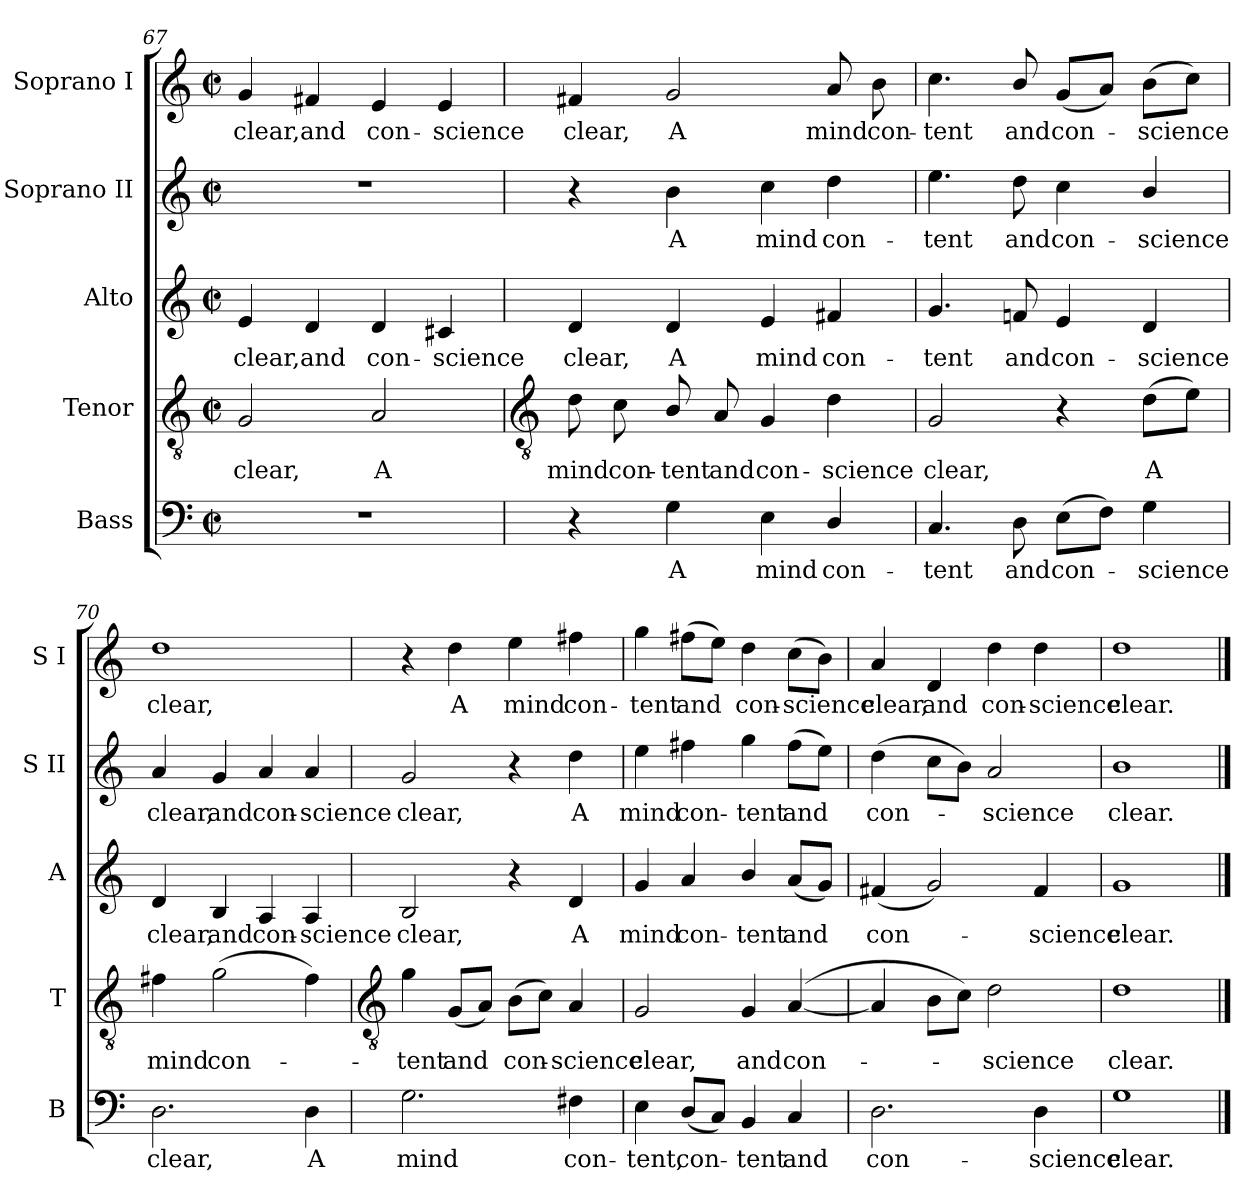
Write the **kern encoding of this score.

**kern	**text	**kern	**text	**kern	**text	**kern	**text	**kern	**text
*part5	*part5	*part4	*part4	*part3	*part3	*part2	*part2	*part1	*part1
*staff5	*staff5	*staff4	*staff4	*staff3	*staff3	*staff2	*staff2	*staff1	*staff1
*I"Bass	*	*I"Tenor	*	*I"Alto	*	*I"Soprano II	*	*I"Soprano I	*
*I'B	*	*I'T	*	*I'A	*	*I'S II	*	*I'S I	*
*clefF4	*	*clefGv2	*	*clefG2	*	*clefG2	*	*clefG2	*
*k[]	*	*k[]	*	*k[]	*	*k[]	*	*k[]	*
*C:	*	*C:	*	*C:	*	*C:	*	*C:	*
*M2/2	*	*M2/2	*	*M2/2	*	*M2/2	*	*M2/2	*
*met(c|)	*	*met(c|)	*	*met(c|)	*	*met(c|)	*	*met(c|)	*
=67	=67	=67	=67	=67	=67	=67	=67	=67	=67
!	!	!	!LO:LY:b	!	!LO:LY:b	!	!	!	!LO:LY:b
1r	.	2G	clear,	4e	clear,	1r	.	4g	clear,
!	!	!	!	!	!LO:LY:b	!	!	!	!LO:LY:b
.	.	.	.	4d	and	.	.	4f#X	and
!	!	!	!LO:LY:b	!	!LO:LY:b	!	!	!	!LO:LY:b
.	.	2A	A	4d	con-	.	.	4e	con-
!	!	!	!	!	!LO:LY:b	!	!	!	!LO:LY:b
.	.	.	.	4c#X	-science	.	.	4e	-science
!!LO:LB:g=z
=68	=68	=68	=68	=68	=68	=68	=68	=68	=68
*	*	*clefGv2	*	*	*	*	*	*	*
!	!	!	!LO:LY:b	!	!LO:LY:b	!	!	!	!LO:LY:b
4r	.	8d	mind	4d	clear,	4r	.	4f#X	clear,
!	!	!	!LO:LY:b	!	!	!	!	!	!
.	.	8c	con-	.	.	.	.	.	.
!	!LO:LY:b	!	!LO:LY:b	!	!LO:LY:b	!	!LO:LY:b	!	!LO:LY:b
4G	A	8B/	-tent	4d	A	4b	A	2g	A
!	!	!	!LO:LY:b	!	!	!	!	!	!
.	.	8A	and	.	.	.	.	.	.
!	!LO:LY:b	!	!LO:LY:b	!	!LO:LY:b	!	!LO:LY:b	!	!
4E	mind	4G	con-	4e	mind	4cc	mind	.	.
!	!LO:LY:b	!	!LO:LY:b	!	!LO:LY:b	!	!LO:LY:b	!	!LO:LY:b
4D/	con-	4d	-science	4f#X	con-	4dd	con-	8a	mind
!	!	!	!	!	!	!	!	!	!LO:LY:b
.	.	.	.	.	.	.	.	8b	con-
=69	=69	=69	=69	=69	=69	=69	=69	=69	=69
!	!LO:LY:b	!	!LO:LY:b	!	!LO:LY:b	!	!LO:LY:b	!	!LO:LY:b
4.C	-tent	2G	clear,	4.g	-tent	4.ee	-tent	4.cc	-tent
!	!LO:LY:b	!	!	!	!LO:LY:b	!	!LO:LY:b	!	!LO:LY:b
8D	and	.	.	8fn	and	8dd	and	8b/	and
!	!LO:LY:b	!	!	!	!LO:LY:b	!	!LO:LY:b	!	!LO:LY:b
(>8EL	con-	4r	.	4e	con-	4cc	con-	(<8gL	con-
8FJ)	.	.	.	.	.	.	.	8aJ)	.
!	!LO:LY:b	!	!LO:LY:b	!	!LO:LY:b	!	!LO:LY:b	!	!LO:LY:b
4G	science	(>8dL	A	4d	-science	4b/	-science	(>8bL	science
.	.	8eJ)	.	.	.	.	.	8ccJ)	.
=70	=70	=70	=70	=70	=70	=70	=70	=70	=70
!	!LO:LY:b	!	!LO:LY:b	!	!LO:LY:b	!	!LO:LY:b	!	!LO:LY:b
2.D	clear,	4f#X	mind	4d	clear,	4a	clear,	1dd	clear,
!	!	!	!LO:LY:b	!	!LO:LY:b	!	!LO:LY:b	!	!
.	.	(>2g	con-	4B	and	4g	and	.	.
!	!	!	!	!	!LO:LY:b	!	!LO:LY:b	!	!
.	.	.	.	4A	con-	4a	con-	.	.
!	!LO:LY:b	!	!	!	!LO:LY:b	!	!LO:LY:b	!	!
4D	A	4f#)	.	4A	-science	4a	-science	.	.
!!LO:LB:g=z
=71	=71	=71	=71	=71	=71	=71	=71	=71	=71
*	*	*clefGv2	*	*	*	*	*	*	*
!	!LO:LY:b	!	!LO:LY:b	!	!LO:LY:b	!	!LO:LY:b	!	!
2.G	mind	4g	tent	2B	clear,	2g	clear,	4r	.
!	!	!	!LO:LY:b	!	!	!	!	!	!LO:LY:b
.	.	(<8GL	and	.	.	.	.	4dd	A
.	.	8AJ)	.	.	.	.	.	.	.
!	!	!	!LO:LY:b	!	!	!	!	!	!LO:LY:b
.	.	(>8BL	con-	4r	.	4r	.	4ee	mind
.	.	8cJ)	.	.	.	.	.	.	.
!	!LO:LY:b	!	!LO:LY:b	!	!LO:LY:b	!	!LO:LY:b	!	!LO:LY:b
4F#X	con-	4A	science	4d	A	4dd	A	4ff#X	con-
=72	=72	=72	=72	=72	=72	=72	=72	=72	=72
!	!LO:LY:b	!	!LO:LY:b	!	!LO:LY:b	!	!LO:LY:b	!	!LO:LY:b
4E	-tent,	2G	clear,	4g	mind	4ee	mind	4gg	-tent
!	!LO:LY:b	!	!	!	!LO:LY:b	!	!LO:LY:b	!	!LO:LY:b
(<8DL	con-	.	.	4a	con-	4ff#X	con-	(>8ff#XL	and
8CJ)	.	.	.	.	.	.	.	8eeJ)	.
!	!LO:LY:b	!	!LO:LY:b	!	!LO:LY:b	!	!LO:LY:b	!	!LO:LY:b
4BB	tent	4G	and	4b/	-tent	4gg	-tent	4dd	con-
!	!LO:LY:b	!	!LO:LY:b	!	!LO:LY:b	!	!LO:LY:b	!	!LO:LY:b
4C	and	(>[4A	con-	(<8aL	and	(>8ff#L	and	(>8ccL	-science
.	.	.	.	8gJ)	.	8eeJ)	.	8bJ)	.
=73	=73	=73	=73	=73	=73	=73	=73	=73	=73
!	!LO:LY:b	!	!	!	!LO:LY:b	!	!LO:LY:b	!	!LO:LY:b
2.D	con-	4A]	.	(<4f#X	con-	(>4dd	con-	4a	clear,
!	!	!	!	!	!	!	!	!	!LO:LY:b
.	.	8BL	.	2g)	.	8ccL	.	4d	and
.	.	8cJ)	.	.	.	8bJ)	.	.	.
!	!	!	!LO:LY:b	!	!	!	!LO:LY:b	!	!LO:LY:b
.	.	2d	science	.	.	2a	science	4dd	con-
!	!LO:LY:b	!	!	!	!LO:LY:b	!	!	!	!LO:LY:b
4D	-science	.	.	4f#	science	.	.	4dd	-science
=74	=74	=74	=74	=74	=74	=74	=74	=74	=74
!	!LO:LY:b	!	!LO:LY:b	!	!LO:LY:b	!	!LO:LY:b	!	!LO:LY:b
1G	clear.	1d	clear.	1g	clear.	1b	clear.	1dd	clear.
==	==	==	==	==	==	==	==	==	==
*-	*-	*-	*-	*-	*-	*-	*-	*-	*-
